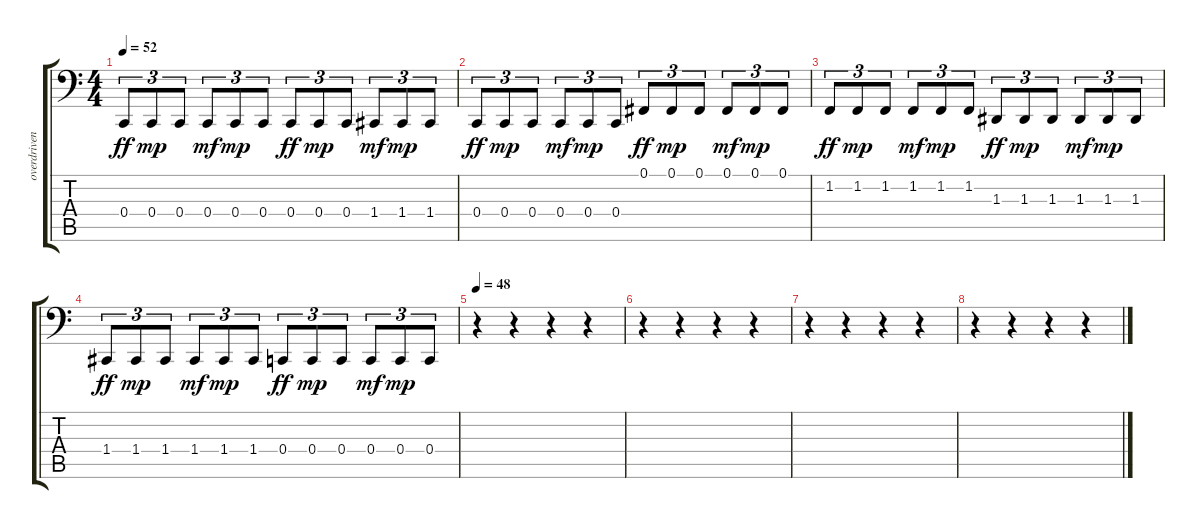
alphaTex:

\track ("overdriven-guitar" "overdriven") {instrument overdrivenguitar}
\staff {score tabs}
\tuning (Gb1 E1 D1 C1 Bb0 Ab0) {hide}
\ts (4 4)
\tempo 52
\clef f4
\ks c
0.4.8{tu (3 2) dy ff} 0.4.8{tu (3 2) dy mp} 0.4.8{tu (3 2)} 0.4.8{tu (3 2) dy mf} 0.4.8{tu (3 2) dy mp} 0.4.8{tu (3 2)} 0.4.8{tu (3 2) dy ff} 0.4.8{tu (3 2) dy mp} 0.4.8{tu (3 2)} 1.4.8{tu (3 2) dy mf} 1.4.8{tu (3 2) dy mp} 1.4.8{tu (3 2)} |
0.4.8{tu (3 2) dy ff} 0.4.8{tu (3 2) dy mp} 0.4.8{tu (3 2)} 0.4.8{tu (3 2) dy mf} 0.4.8{tu (3 2) dy mp} 0.4.8{tu (3 2)} 0.1.8{tu (3 2) dy ff} 0.1.8{tu (3 2) dy mp} 0.1.8{tu (3 2)} 0.1.8{tu (3 2) dy mf} 0.1.8{tu (3 2) dy mp} 0.1.8{tu (3 2)} |
1.2.8{tu (3 2) dy ff} 1.2.8{tu (3 2) dy mp} 1.2.8{tu (3 2)} 1.2.8{tu (3 2) dy mf} 1.2.8{tu (3 2) dy mp} 1.2.8{tu (3 2)} 1.3.8{tu (3 2) dy ff} 1.3.8{tu (3 2) dy mp} 1.3.8{tu (3 2)} 1.3.8{tu (3 2) dy mf} 1.3.8{tu (3 2) dy mp} 1.3.8{tu (3 2)} |
1.4.8{tu (3 2) dy ff} 1.4.8{tu (3 2) dy mp} 1.4.8{tu (3 2)} 1.4.8{tu (3 2) dy mf} 1.4.8{tu (3 2) dy mp} 1.4.8{tu (3 2)} 0.4.8{tu (3 2) dy ff} 0.4.8{tu (3 2) dy mp} 0.4.8{tu (3 2)} 0.4.8{tu (3 2) dy mf} 0.4.8{tu (3 2) dy mp} 0.4.8{tu (3 2)} |
\tempo 48
r.4 r.4 r.4 r.4 |
r.4 r.4 r.4 r.4 |
r.4 r.4 r.4 r.4 |
r.4 r.4 r.4 r.4
